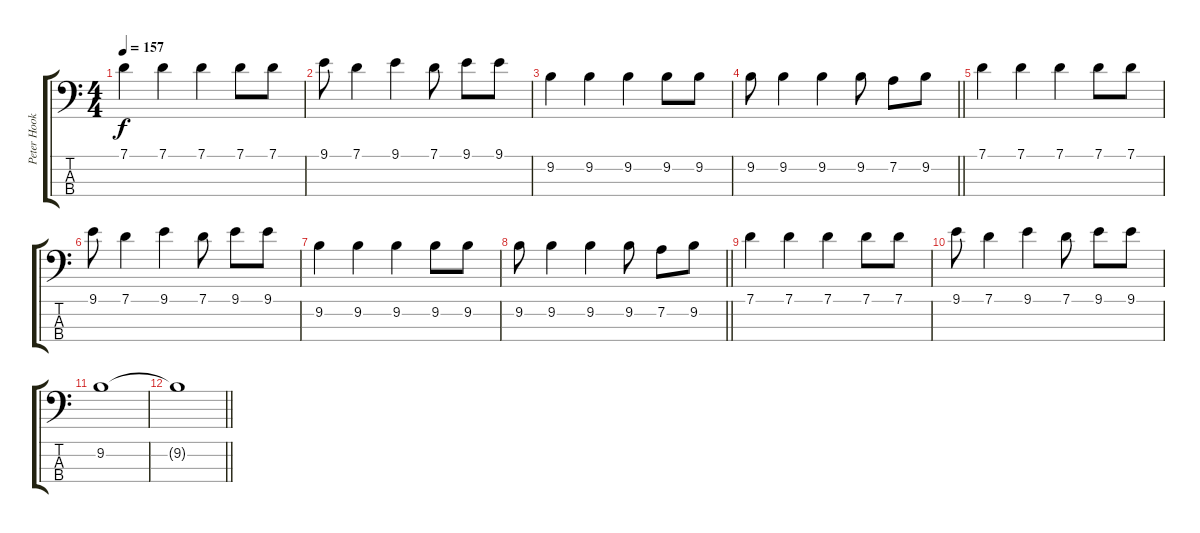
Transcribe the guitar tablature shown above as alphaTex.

\track ("Peter Hook" "Peter Hook") {instrument electricbasspick}
\staff {score tabs}
\tuning (G2 D2 A1 E1) {hide}
\ts (4 4)
\tempo 157
\clef f4
\ks c
7.1.4{dy f} 7.1.4 7.1.4 7.1.8 7.1.8 |
9.1.8 7.1.4 9.1.4 7.1.8 9.1.8 9.1.8 |
9.2.4 9.2.4 9.2.4 9.2.8 9.2.8 |
\barLineRight lightlight
9.2.8 9.2.4 9.2.4 9.2.8 7.2.8 9.2.8 |
7.1.4 7.1.4 7.1.4 7.1.8 7.1.8 |
9.1.8 7.1.4 9.1.4 7.1.8 9.1.8 9.1.8 |
9.2.4 9.2.4 9.2.4 9.2.8 9.2.8 |
\barLineRight lightlight
9.2.8 9.2.4 9.2.4 9.2.8 7.2.8 9.2.8 |
7.1.4 7.1.4 7.1.4 7.1.8 7.1.8 |
9.1.8 7.1.4 9.1.4 7.1.8 9.1.8 9.1.8 |
9.2.1 |
\barLineRight lightlight
9.2{t}.1
